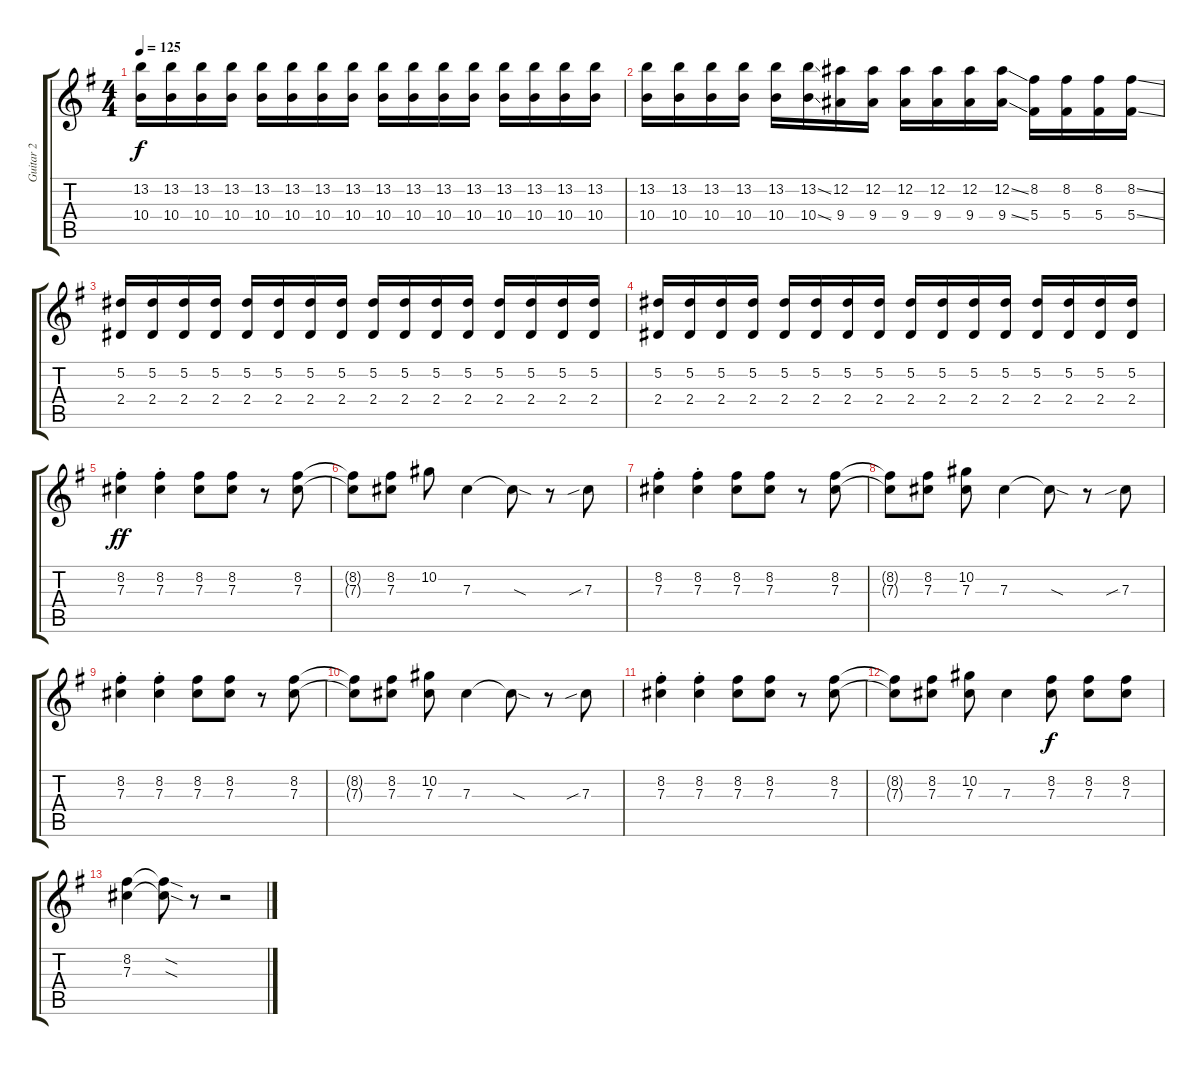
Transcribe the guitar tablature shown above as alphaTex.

\track ("Guitar 2" "Guitar 2") {instrument distortionguitar}
\staff {score tabs}
\tuning (Eb4 Bb3 Gb3 Db3 Ab2 Eb2) {hide}
\ts (4 4)
\tempo 125
\clef g2
\ks eminor
(13.2 10.4).16{dy f} (13.2 10.4).16 (13.2 10.4).16 (13.2 10.4).16 (13.2 10.4).16 (13.2 10.4).16 (13.2 10.4).16 (13.2 10.4).16 (13.2 10.4).16 (13.2 10.4).16 (13.2 10.4).16 (13.2 10.4).16 (13.2 10.4).16 (13.2 10.4).16 (13.2 10.4).16 (13.2 10.4).16 |
(13.2 10.4).16 (13.2 10.4).16 (13.2 10.4).16 (13.2 10.4).16 (13.2 10.4).16 (13.2{ss} 10.4{ss}).16 (12.2 9.4).16 (12.2 9.4).16 (12.2 9.4).16 (12.2 9.4).16 (12.2 9.4).16 (12.2{ss} 9.4{ss}).16 (8.2 5.4).16 (8.2 5.4).16 (8.2 5.4).16 (8.2{ss} 5.4{ss}).16 |
(5.2 2.4).16 (5.2 2.4).16 (5.2 2.4).16 (5.2 2.4).16 (5.2 2.4).16 (5.2 2.4).16 (5.2 2.4).16 (5.2 2.4).16 (5.2 2.4).16 (5.2 2.4).16 (5.2 2.4).16 (5.2 2.4).16 (5.2 2.4).16 (5.2 2.4).16 (5.2 2.4).16 (5.2 2.4).16 |
(5.2 2.4).16 (5.2 2.4).16 (5.2 2.4).16 (5.2 2.4).16 (5.2 2.4).16 (5.2 2.4).16 (5.2 2.4).16 (5.2 2.4).16 (5.2 2.4).16 (5.2 2.4).16 (5.2 2.4).16 (5.2 2.4).16 (5.2 2.4).16 (5.2 2.4).16 (5.2 2.4).16 (5.2 2.4).16 |
(8.2{st} 7.3{st}).4{dy ff} (8.2{st} 7.3{st}).4 (8.2 7.3).8 (8.2 7.3).8 r.8 (8.2 7.3).8 |
(8.2{t} 7.3{t}).8 (8.2 7.3).8 10.2.8 7.3.4 7.3{sod t}.8 r.8 7.3{sib}.8 |
(8.2{st} 7.3).4 (8.2{st} 7.3{st}).4 (8.2 7.3).8 (8.2 7.3).8 r.8 (8.2 7.3).8 |
(8.2{t} 7.3{t}).8 (8.2 7.3).8 (10.2 7.3).8 7.3.4 7.3{sod t}.8 r.8 7.3{sib}.8 |
(8.2{st} 7.3).4 (8.2{st} 7.3{st}).4 (8.2 7.3).8 (8.2 7.3).8 r.8 (8.2 7.3).8 |
(8.2{t} 7.3{t}).8 (8.2 7.3).8 (10.2 7.3).8 7.3.4 7.3{sod t}.8 r.8 7.3{sib}.8 |
(8.2{st} 7.3).4 (8.2{st} 7.3{st}).4 (8.2 7.3).8 (8.2 7.3).8 r.8 (8.2 7.3).8 |
(8.2{t} 7.3{t}).8 (8.2 7.3).8 (10.2 7.3).8 7.3.4 (8.2 7.3).8{dy f} (8.2 7.3).8 (8.2 7.3).8 |
(8.2 7.3).4 (8.2{sod t} 7.3{sod t}).8 r.8 r.2
